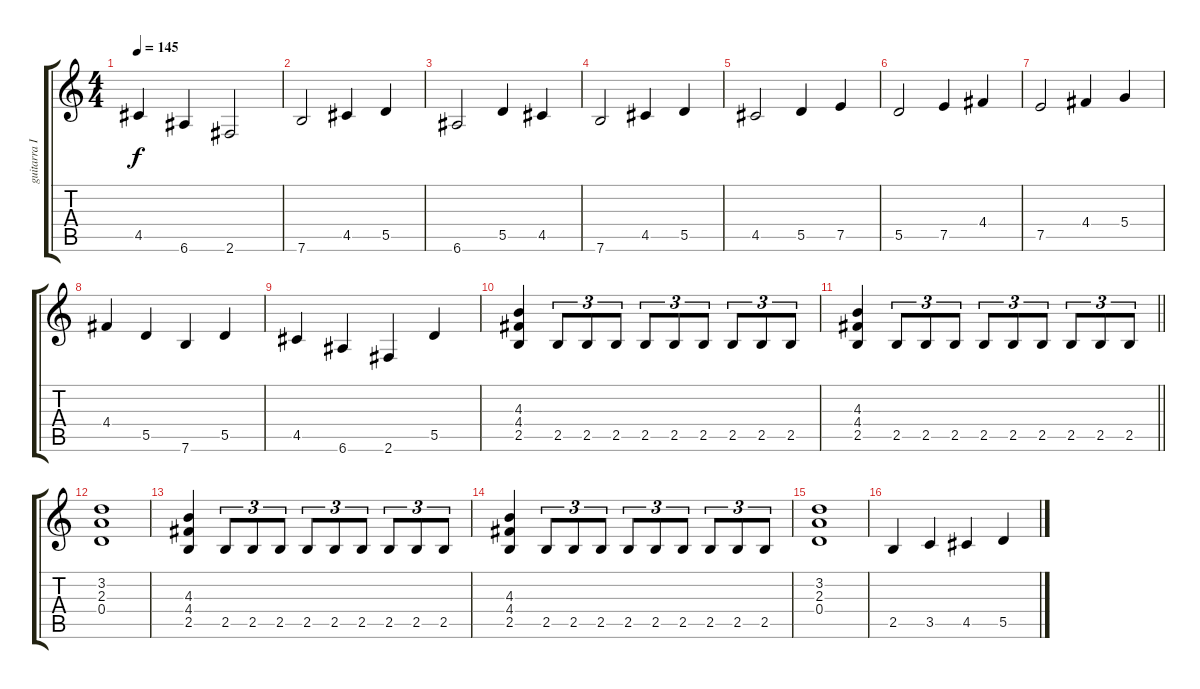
\track ("guitarra II" "guitarra I") {instrument distortionguitar}
\staff {score tabs}
\tuning (E4 B3 G3 D3 A2 E2) {hide}
\ts (4 4)
\tempo 145
\clef g2
\ks c
4.5.4{dy f} 6.6.4 2.6.2 |
7.6.2 4.5.4 5.5.4 |
6.6.2 5.5.4 4.5.4 |
7.6.2 4.5.4 5.5.4 |
4.5.2 5.5.4 7.5.4 |
5.5.2 7.5.4 4.4.4 |
7.5.2 4.4.4 5.4.4 |
4.4.4 5.5.4 7.6.4 5.5.4 |
4.5.4 6.6.4 2.6.4 5.5.4 |
(4.3 4.4 2.5).4 2.5.8{tu (3 2)} 2.5.8{tu (3 2)} 2.5.8{tu (3 2)} 2.5.8{tu (3 2)} 2.5.8{tu (3 2)} 2.5.8{tu (3 2)} 2.5.8{tu (3 2)} 2.5.8{tu (3 2)} 2.5.8{tu (3 2)} |
\barLineRight lightlight
(4.3 4.4 2.5).4 2.5.8{tu (3 2)} 2.5.8{tu (3 2)} 2.5.8{tu (3 2)} 2.5.8{tu (3 2)} 2.5.8{tu (3 2)} 2.5.8{tu (3 2)} 2.5.8{tu (3 2)} 2.5.8{tu (3 2)} 2.5.8{tu (3 2)} |
(3.2 2.3 0.4).1 |
(4.3 4.4 2.5).4 2.5.8{tu (3 2)} 2.5.8{tu (3 2)} 2.5.8{tu (3 2)} 2.5.8{tu (3 2)} 2.5.8{tu (3 2)} 2.5.8{tu (3 2)} 2.5.8{tu (3 2)} 2.5.8{tu (3 2)} 2.5.8{tu (3 2)} |
(4.3 4.4 2.5).4 2.5.8{tu (3 2)} 2.5.8{tu (3 2)} 2.5.8{tu (3 2)} 2.5.8{tu (3 2)} 2.5.8{tu (3 2)} 2.5.8{tu (3 2)} 2.5.8{tu (3 2)} 2.5.8{tu (3 2)} 2.5.8{tu (3 2)} |
(3.2 2.3 0.4).1 |
2.5.4 3.5.4 4.5.4 5.5.4
